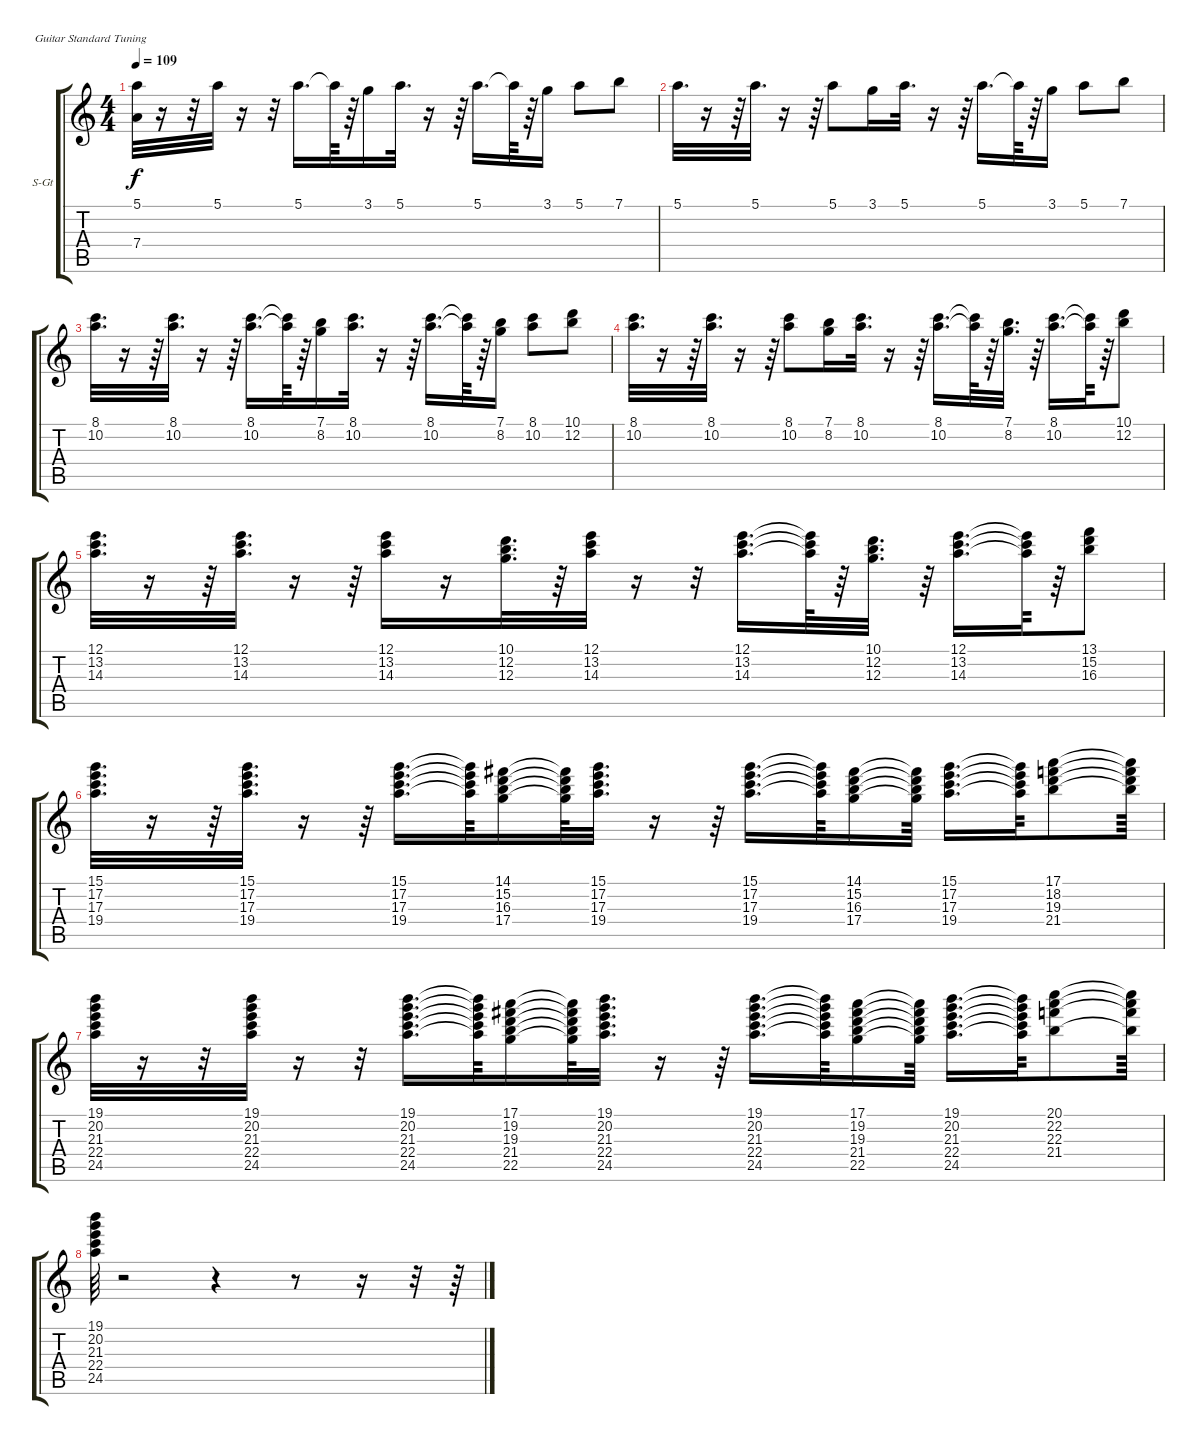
\bracketExtendMode groupsimilarinstruments
\firstSystemTrackNameOrientation horizontal
\otherSystemsTrackNameOrientation horizontal
\track ("Organ " "S-Gt") {instrument acousticgrandpiano}
\staff {score tabs}
\tuning (E4 B3 G3 D3 A2 E2)
\displaytranspose 12
\ts (4 4)
\tempo 109
\clef g2
\ks aminor
(5.1 7.4).32{dy f instrument acousticgrandpiano} r.16 r.32 5.1.32 r.16 r.32 5.1.16{d} 5.1{t}.64 r.64 3.1.16 5.1.32{d} r.16 r.64 5.1.16{d} 5.1{t}.64 r.64 3.1.16 5.1.8 7.1.8 |
\ks c
5.1.32{d} r.16 r.64 5.1.32{d} r.16 r.64 5.1.8 3.1.16 5.1.32{d} r.16 r.64 5.1.16{d} 5.1{t}.64 r.64 3.1.16 5.1.8 7.1.8 |
(8.1 10.2).32{d} r.16 r.64 (8.1 10.2).32{d} r.16 r.64 (8.1 10.2).16{d} (8.1{t} 10.2{t}).64 r.64 (7.1 8.2).16 (8.1 10.2).32{d} r.16 r.64 (8.1 10.2).16{d} (8.1{t} 10.2{t}).64 r.64 (7.1 8.2).16 (8.1 10.2).8 (10.1 12.2).8 |
(8.1 10.2).32{d} r.16 r.64 (8.1 10.2).32{d} r.16 r.64 (8.1 10.2).8 (7.1 8.2).16 (8.1 10.2).32{d} r.16 r.64 (8.1 10.2).16{d} (8.1{t} 10.2{t}).64 r.64 (7.1 8.2).32{d} r.64 (8.1 10.2).16{d} (8.1{t} 10.2{t}).64 r.64 (10.1 12.2).8 |
(12.1 13.2 14.3).32{d} r.16 r.64 (12.1 13.2 14.3).32{d} r.16 r.64 (12.1 13.2 14.3).16 r.16 (10.1 12.2 12.3).32{d} r.64 (12.1 13.2 14.3).32 r.16 r.32 (12.1 13.2 14.3).16{d} (12.1{t} 13.2{t} 14.3{t}).64 r.64 (10.1 12.2 12.3).32{d} r.64 (12.1 13.2 14.3).16{d} (12.1{t} 13.2{t} 14.3{t}).64 r.64 (13.1 15.2 16.3).8 |
(15.1 17.2 17.3 19.4).32{d} r.16 r.64 (15.1 17.2 17.3 19.4).32{d} r.16 r.64 (15.1 17.2 17.3 19.4).16{d} (15.1{t} 17.2{t} 17.3{t} 19.4{t}).64 (14.1 15.2 16.3 17.4).16 (14.1{t} 15.2{t} 16.3{t} 17.4{t}).64 (15.1 17.2 17.3 19.4).32{d} r.16 r.64 (15.1 17.2 17.3 19.4).16{d} (15.1{t} 17.2{t} 17.3{t} 19.4{t}).64 (14.1 15.2 16.3 17.4).16 (14.1{t} 15.2{t} 16.3{t} 17.4{t}).64 (15.1 17.2 17.3 19.4).16{d} (15.1{t} 17.2{t} 17.3{t} 19.4{t}).64 (17.1 18.2 19.3 21.4).8 (17.1{t} 18.2{t} 19.3{t} 21.4{t}).64 |
(19.1 20.2 21.3 22.4 24.5).32 r.16 r.32 (19.1 20.2 21.3 22.4 24.5).32 r.16 r.32 (19.1 20.2 21.3 22.4 24.5).16{d} (19.1{t} 20.2{t} 21.3{t} 22.4{t} 24.5{t}).64 (17.1 19.2 19.3 21.4 22.5).16 (17.1{t} 19.2{t} 19.3{t} 21.4{t} 22.5{t}).64 (19.1 20.2 21.3 22.4 24.5).32{d} r.16 r.64 (19.1 20.2 21.3 22.4 24.5).16{d} (19.1{t} 20.2{t} 21.3{t} 22.4{t} 24.5{t}).64 (17.1 19.2 19.3 21.4 22.5).16 (17.1{t} 19.2{t} 19.3{t} 21.4{t} 22.5{t}).64 (19.1 20.2 21.3 22.4 24.5).16{d} (19.1{t} 20.2{t} 21.3{t} 22.4{t} 24.5{t}).64 (20.1 22.2 22.3 21.4).8 (20.1{t} 22.2{t} 22.3{t} 21.4{t}).64 |
(19.1 20.2 21.3 22.4 24.5).64 r.2 r.4 r.8 r.16 r.32 r.64
